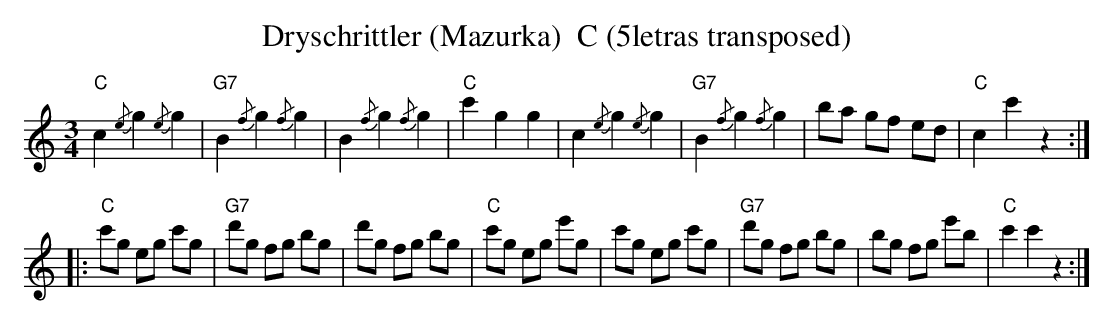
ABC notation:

X:1
T:Dryschrittler (Mazurka)  C (5letras transposed)
M:3/4
L:1/4
K:C transpose=3 %%MIDI gchordon
"C"c{/e}g{/e}g | "G7"B {/f}g{/f}g | B{/f}g{/f}g | "C"c'gg | c{/e}g {/e}g | "G7"B{/f}g{/f}g | b/2a/2 g/2f/2 e/2d/2 | "C"cc'z :: [L:1/8]
"C"c'g eg c'g | "G7"d'g fg bg | d'g fg bg | "C"c'g eg e'g | c'g eg c'g | "G7"d'g fg bg | bg fg e'b | "C"c'2c'2z2 :|
